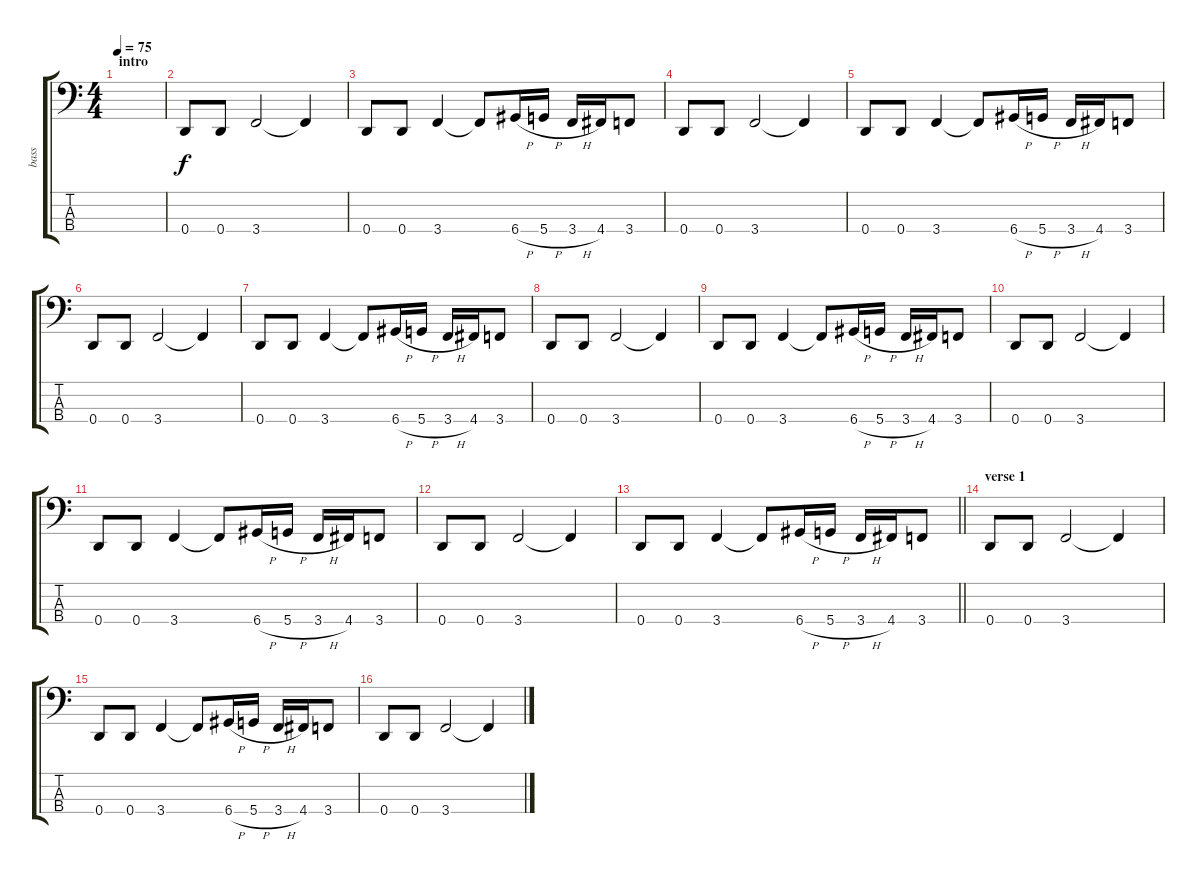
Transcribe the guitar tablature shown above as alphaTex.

\track ("bass " "bass ") {instrument electricbassfinger}
\staff {score tabs}
\tuning (G2 D2 A1 D1) {hide}
\ts (4 4)
\section ("" "intro")
\tempo 75
\clef f4
\ks c
|
0.4.8 0.4.8 3.4.2 3.4{t}.4 |
0.4.8 0.4.8 3.4.4 3.4{t}.8 6.4{h}.16 5.4{h}.16 3.4{h}.16 4.4.16 3.4.8 |
0.4.8 0.4.8 3.4.2 3.4{t}.4 |
0.4.8 0.4.8 3.4.4 3.4{t}.8 6.4{h}.16 5.4{h}.16 3.4{h}.16 4.4.16 3.4.8 |
0.4.8 0.4.8 3.4.2 3.4{t}.4 |
0.4.8 0.4.8 3.4.4 3.4{t}.8 6.4{h}.16 5.4{h}.16 3.4{h}.16 4.4.16 3.4.8 |
0.4.8 0.4.8 3.4.2 3.4{t}.4 |
0.4.8 0.4.8 3.4.4 3.4{t}.8 6.4{h}.16 5.4{h}.16 3.4{h}.16 4.4.16 3.4.8 |
0.4.8 0.4.8 3.4.2 3.4{t}.4 |
0.4.8 0.4.8 3.4.4 3.4{t}.8 6.4{h}.16 5.4{h}.16 3.4{h}.16 4.4.16 3.4.8 |
0.4.8 0.4.8 3.4.2 3.4{t}.4 |
\barLineRight lightlight
0.4.8 0.4.8 3.4.4 3.4{t}.8 6.4{h}.16 5.4{h}.16 3.4{h}.16 4.4.16 3.4.8 |
\section ("" "verse 1")
0.4.8 0.4.8 3.4.2 3.4{t}.4 |
0.4.8 0.4.8 3.4.4 3.4{t}.8 6.4{h}.16 5.4{h}.16 3.4{h}.16 4.4.16 3.4.8 |
0.4.8 0.4.8 3.4.2 3.4{t}.4
